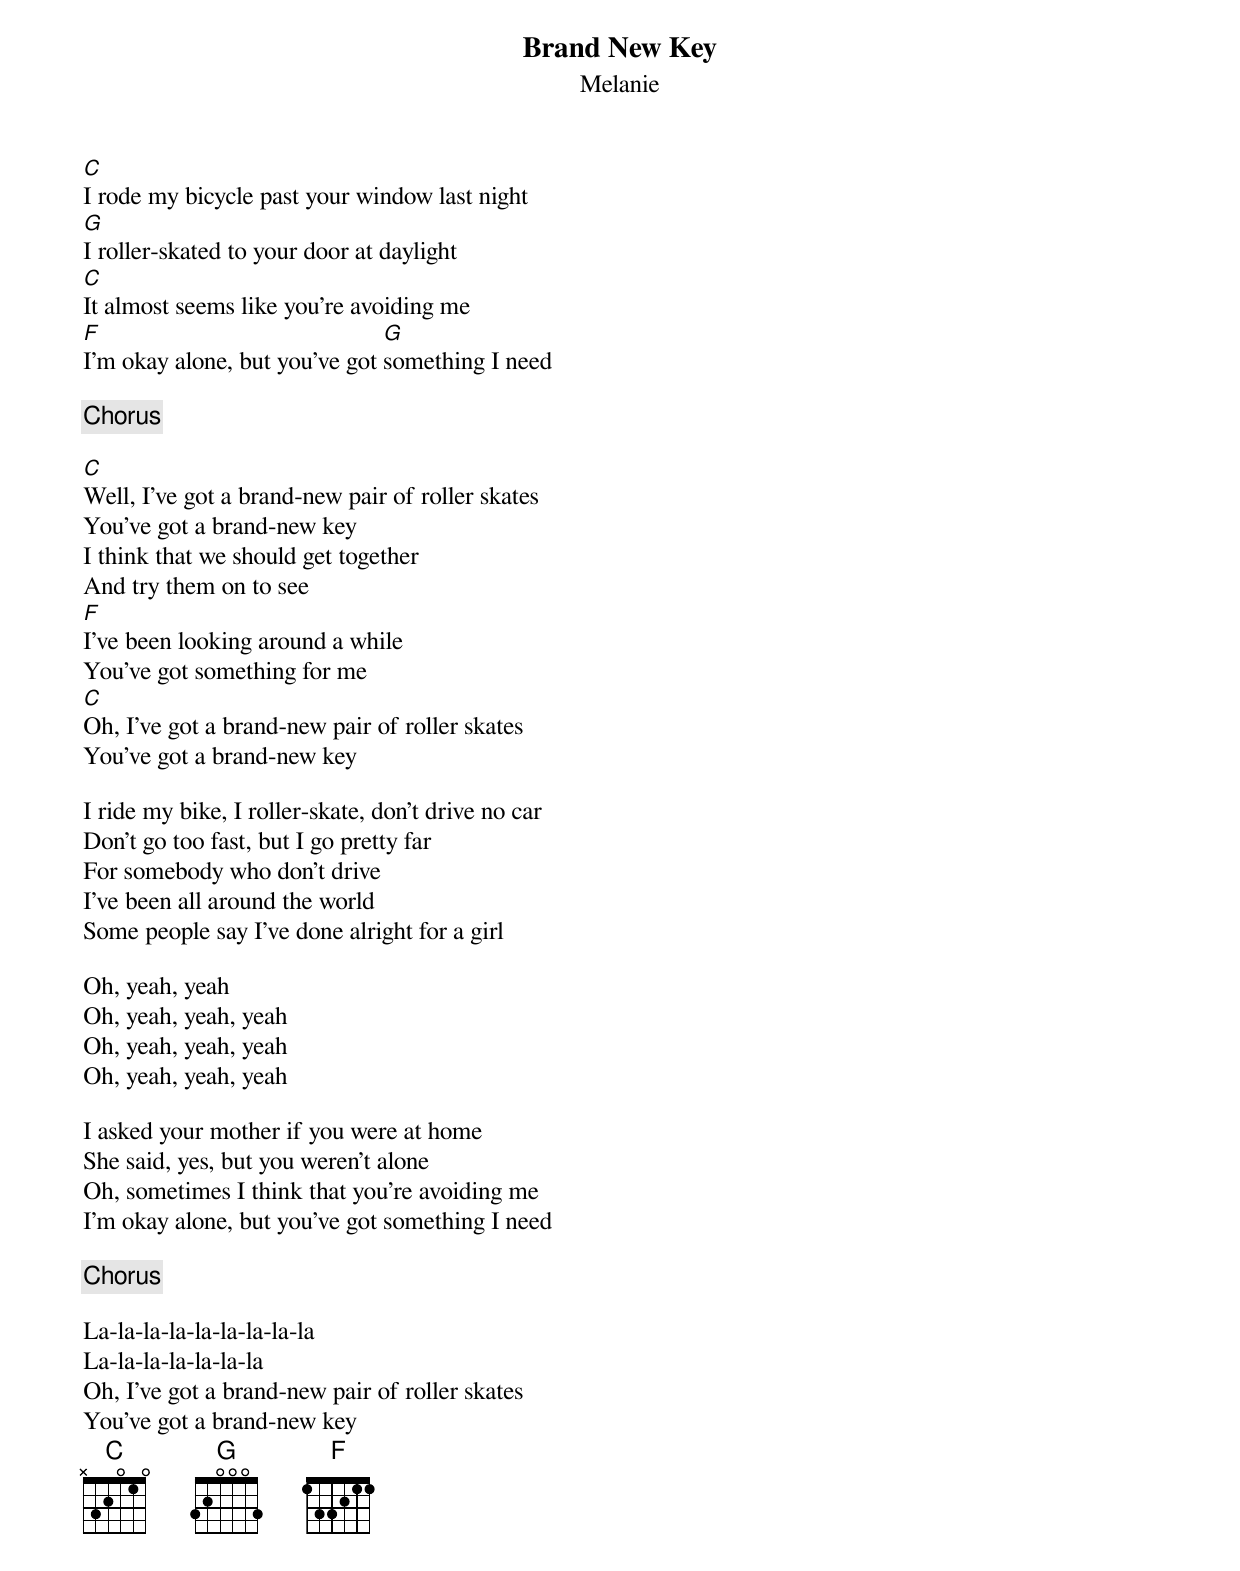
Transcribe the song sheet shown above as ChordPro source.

{title:Brand New Key}
{subtitle:Melanie}
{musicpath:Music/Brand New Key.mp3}
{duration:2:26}
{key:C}

[C]I rode my bicycle past your window last night
[G]I roller-skated to your door at daylight
[C]It almost seems like you're avoiding me
[F]I'm okay alone, but you've got [G]something I need

{c:Chorus}

[C]Well, I've got a brand-new pair of roller skates
You've got a brand-new key
I think that we should get together
And try them on to see
[F]I've been looking around a while
You've got something for me
[C]Oh, I've got a brand-new pair of roller skates
You've got a brand-new key

I ride my bike, I roller-skate, don't drive no car
Don't go too fast, but I go pretty far
For somebody who don't drive
I've been all around the world
Some people say I've done alright for a girl

Oh, yeah, yeah
Oh, yeah, yeah, yeah
Oh, yeah, yeah, yeah
Oh, yeah, yeah, yeah

I asked your mother if you were at home
She said, yes, but you weren't alone
Oh, sometimes I think that you're avoiding me
I'm okay alone, but you've got something I need

{c:Chorus}

La-la-la-la-la-la-la-la-la
La-la-la-la-la-la-la
Oh, I've got a brand-new pair of roller skates
You've got a brand-new key
